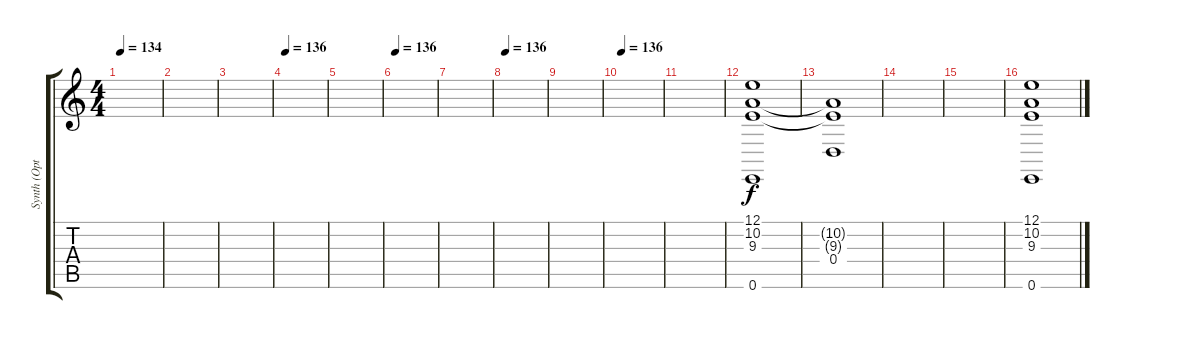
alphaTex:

\track ("Synth (Optional)" "Synth (Opt") {instrument pad4choir}
\staff {score tabs}
\tuning (E4 B3 G3 D3 A2 E2) {hide}
\ts (4 4)
\tempo 134
\clef g2
\ks c
|
|
|
\tempo 136
|
|
\tempo 136
|
|
\tempo 136
|
|
\tempo 136
|
|
(12.1 10.2 9.3 0.6).1 |
(10.2{t} 9.3{t} 0.4).1 |
|
|
(12.1 10.2 9.3 0.6).1
